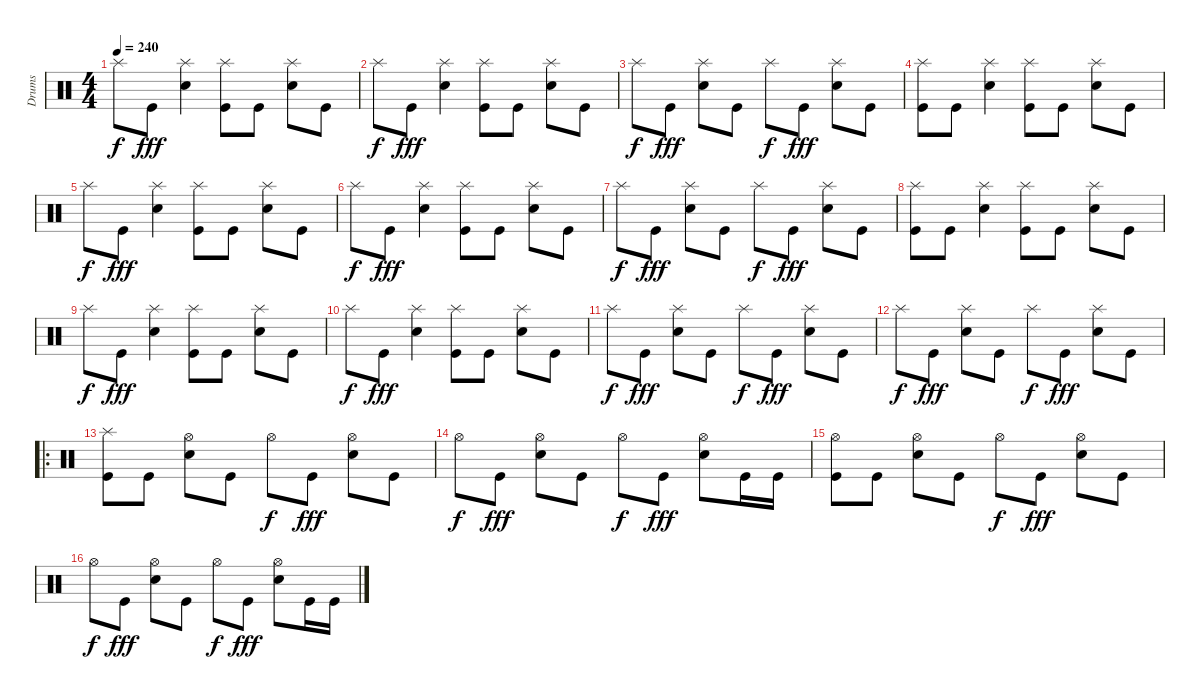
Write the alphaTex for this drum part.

\track ("Drums" "Drums") {instrument percussion}
\staff {score}
\articulation defaults
\ts (4 4)
\tempo 240
\clef neutral
\ks c "Splash (hit)".8{dy f} "Kick (hit)".8{dy fff}
("Electric Snare (hit)" "Splash (hit)").4 ("Kick (hit)" "Splash (hit)").8 "Kick (hit)".8 ("Electric Snare (hit)" "Splash (hit)").8 "Kick (hit)".8 |
"Splash (hit)".8{dy f} "Kick (hit)".8{dy fff} ("Electric Snare (hit)" "Splash (hit)").4 ("Kick (hit)" "Splash (hit)").8 "Kick (hit)".8 ("Electric Snare (hit)" "Splash (hit)").8 "Kick (hit)".8 |
"Splash (hit)".8{dy f} "Kick (hit)".8{dy fff} ("Electric Snare (hit)" "Splash (hit)").8 "Kick (hit)".8 "Splash (hit)".8{dy f} "Kick (hit)".8{dy fff} ("Electric Snare (hit)" "Splash (hit)").8 "Kick (hit)".8 |
("Kick (hit)" "Splash (hit)").8 "Kick (hit)".8 ("Electric Snare (hit)" "Splash (hit)").4 ("Kick (hit)" "Splash (hit)").8 "Kick (hit)".8 ("Electric Snare (hit)" "Splash (hit)").8 "Kick (hit)".8 |
"Splash (hit)".8{dy f} "Kick (hit)".8{dy fff} ("Electric Snare (hit)" "Splash (hit)").4 ("Kick (hit)" "Splash (hit)").8 "Kick (hit)".8 ("Electric Snare (hit)" "Splash (hit)").8 "Kick (hit)".8 |
"Splash (hit)".8{dy f} "Kick (hit)".8{dy fff} ("Electric Snare (hit)" "Splash (hit)").4 ("Kick (hit)" "Splash (hit)").8 "Kick (hit)".8 ("Electric Snare (hit)" "Splash (hit)").8 "Kick (hit)".8 |
"Splash (hit)".8{dy f} "Kick (hit)".8{dy fff} ("Electric Snare (hit)" "Splash (hit)").8 "Kick (hit)".8 "Splash (hit)".8{dy f} "Kick (hit)".8{dy fff} ("Electric Snare (hit)" "Splash (hit)").8 "Kick (hit)".8 |
("Kick (hit)" "Splash (hit)").8 "Kick (hit)".8 ("Electric Snare (hit)" "Splash (hit)").4 ("Kick (hit)" "Splash (hit)").8 "Kick (hit)".8 ("Electric Snare (hit)" "Splash (hit)").8 "Kick (hit)".8 |
"Splash (hit)".8{dy f} "Kick (hit)".8{dy fff} ("Electric Snare (hit)" "Splash (hit)").4 ("Kick (hit)" "Splash (hit)").8 "Kick (hit)".8 ("Electric Snare (hit)" "Splash (hit)").8 "Kick (hit)".8 |
"Splash (hit)".8{dy f} "Kick (hit)".8{dy fff} ("Electric Snare (hit)" "Splash (hit)").4 ("Kick (hit)" "Splash (hit)").8 "Kick (hit)".8 ("Electric Snare (hit)" "Splash (hit)").8 "Kick (hit)".8 |
"Splash (hit)".8{dy f} "Kick (hit)".8{dy fff} ("Electric Snare (hit)" "Splash (hit)").8 "Kick (hit)".8 "Splash (hit)".8{dy f} "Kick (hit)".8{dy fff} ("Electric Snare (hit)" "Splash (hit)").8 "Kick (hit)".8 |
"Splash (hit)".8{dy f} "Kick (hit)".8{dy fff} ("Electric Snare (hit)" "Splash (hit)").8 "Kick (hit)".8 "Splash (hit)".8{dy f} "Kick (hit)".8{dy fff} ("Electric Snare (hit)" "Splash (hit)").8 "Kick (hit)".8 |
\ro
("Kick (hit)" "Splash (hit)").8 "Kick (hit)".8 ("Electric Snare (hit)" "Hi-Hat (open)").8 "Kick (hit)".8 "Hi-Hat (open)".8{dy f} "Kick (hit)".8{dy fff} ("Electric Snare (hit)" "Hi-Hat (open)").8 "Kick (hit)".8 |
"Hi-Hat (open)".8{dy f} "Kick (hit)".8{dy fff} ("Electric Snare (hit)" "Hi-Hat (open)").8 "Kick (hit)".8 "Hi-Hat (open)".8{dy f} "Kick (hit)".8{dy fff} ("Electric Snare (hit)" "Hi-Hat (open)").8 "Kick (hit)".16 "Kick (hit)".16 |
("Kick (hit)" "Hi-Hat (open)").8 "Kick (hit)".8 ("Electric Snare (hit)" "Hi-Hat (open)").8 "Kick (hit)".8 "Hi-Hat (open)".8{dy f} "Kick (hit)".8{dy fff} ("Electric Snare (hit)" "Hi-Hat (open)").8 "Kick (hit)".8 |
"Hi-Hat (open)".8{dy f} "Kick (hit)".8{dy fff} ("Electric Snare (hit)" "Hi-Hat (open)").8 "Kick (hit)".8 "Hi-Hat (open)".8{dy f} "Kick (hit)".8{dy fff} ("Electric Snare (hit)" "Hi-Hat (open)").8 "Kick (hit)".16 "Kick (hit)".16
